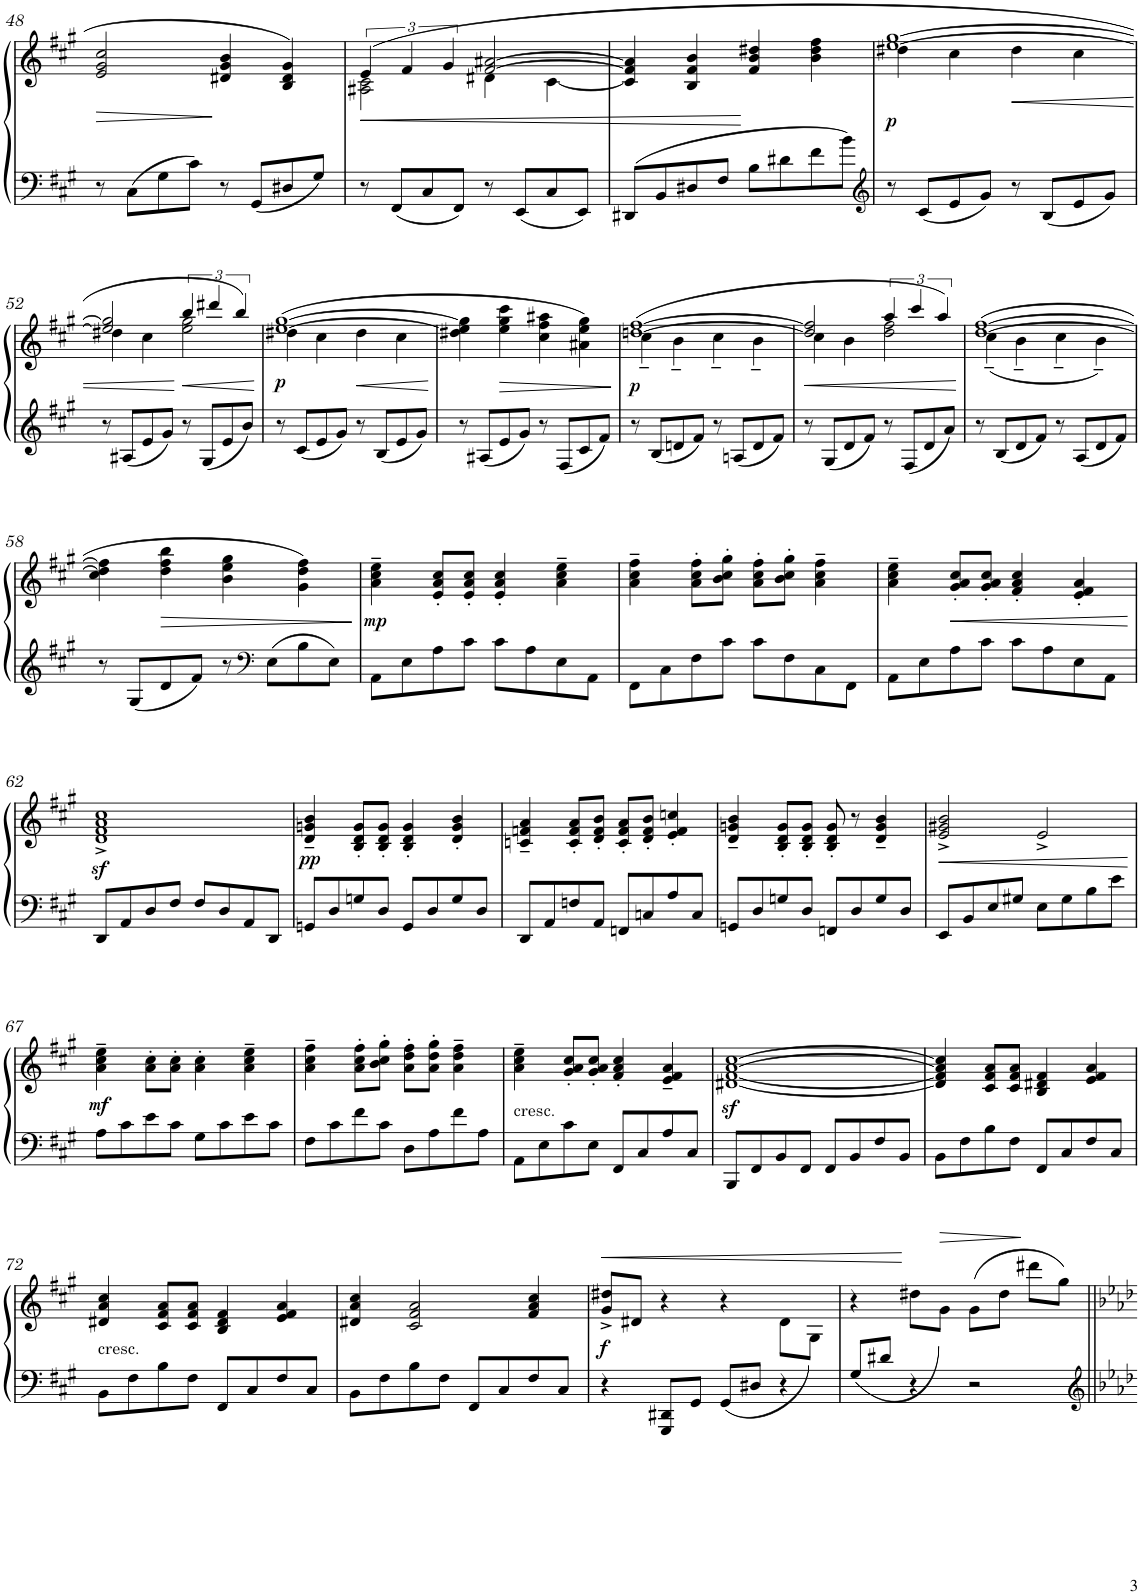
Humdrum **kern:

**kern	**kern	**dynam
*part1	*part1	*part1
*staff2	*staff1	*staff1/2
*I"Piano	*	*
*I'Pno.	*	*
!!LO:PB:g=z
*clefF4	*clefG2	*
*k[f#c#g#]	*k[f#c#g#]	*
*M4/4	*M4/4	*
*met(c)	*met(c)	*
=48	=48	=48
!	!	!LO:HP:b
8r	2e/ 2g#/ 2cc#/	>
8C#\L	.	.
8G#\	.	.
8c#\J	.	.
8r	4d#X/ 4g#/ 4b/	.
8GG#/L	.	.
8D#X/	4B/ 4d#/ 4g#/	.
8G#/J	.	.
=49	=49	=49
!	!	!LO:HP:b
*	*^	*
8r	(6e/	2A#X\ 2c#\	<
8FF#/L	.	.	.
.	6f#/	.	.
8C#/	.	.	.
.	6g#/	.	.
8FF#/J	.	.	.
8r	[2f#/ [2a#X/	4d#X\	.
8EE/L	.	.	.
8C#/	.	[4c#\	.
8EE/J	.	.	.
*	*v	*v	*
=50	=50	=50
8DD#X/L	4c#/] 4f#/] 4a#/]	.
8BB/	.	.
8D#X/	4B/ 4f#/ 4b/	.
8F#/J	.	.
8B\L	4f#/ 4b/ 4dd#X/	]
8d#X\	.	.
8f#\	4b\ 4dd#\ 4ff#\	.
8b\J	.	.
=51	=51	=51
*clefG2	*	*
*	*^	*
!	!	!	!LO:DY:b
8r	[1ee [1gg#	4dd#X\	p
8c#/L	.	.	.
8e/	.	4cc#\	.
8g#/J	.	.	.
!	!	!	!LO:HP:b
8r	.	4dd#\	<
8B/L	.	.	.
8e/	.	4cc#\	.
8g#/J	.	.	.
!!LO:LB:g=z	!!
=52	=52	=52	=52
8r	2ee/] 2gg#/]	4dd#X\	.
8A#X/L	.	.	.
8e/	.	4cc#\	.
8g#/J	.	.	.
!	!	!	!LO:HP:n=1:b
8r	6bb/	2ee\ 2gg#\	[ <
8G#/L	.	.	.
.	6ddd#X/	.	.
8e/	.	.	.
.	6bb/)	.	.
8b/J	.	.	.
*	*v	*v	*
.	.	[
=53	=53	=53
*	*^	*
!	!	!	!LO:DY:b
8r	([1ee [1gg#	4dd#X\	p
8c#/L	.	.	.
8e/	.	4cc#\	.
8g#/J	.	.	.
!	!	!	!LO:HP:b
8r	.	4dd#\	<
8B/L	.	.	.
8e/	.	4cc#\	.
8g#/J	.	.	.
*	*v	*v	*
.	.	[
=54	=54	=54
8r	4dd#X\ 4ee\] 4gg#\]	.
8A#X/L	.	.
!	!	!LO:HP:b
8e/	4ee\ 4gg#\ 4ccc#\	>
8g#/J	.	.
8r	4cc#\ 4ff#\ 4aa#X\	.
8F#/L	.	.
8c#/	4a#X\ 4ee\ 4gg#\)	.
8f#/J	.	.
.	.	[
=55	=55	=55
*	*^	*
!	!	!	!LO:DY:b
8r	([1ddn [1ff#	4cc#~\	p
8B/L	.	.	.
8dn/	.	4b~\	.
8f#/J	.	.	.
8r	.	4cc#~\	.
8An/L	.	.	.
8d/	.	4b~\	.
8f#/J	.	.	.
=56	=56	=56	=56
!	!	!	!LO:HP:b
8r	2dd/] 2ff#/]	4cc#\	<
8G#/L	.	.	.
8d/	.	4b\	.
8f#/J	.	.	.
8r	6aa/	2dd\ 2ff#\	.
8F#/L	.	.	.
.	6ccc#/	.	.
8d/	.	.	.
.	6aa/)	.	.
8a/J	.	.	.
*	*v	*v	*
.	.	]
=57	=57	=57
*	*^	*
8r	([1dd [1ff#	(4cc#~\	.
8B/L	.	.	.
8d/	.	4b~\	.
8f#/J	.	.	.
8r	.	4cc#~\	.
8A/L	.	.	.
8d/	.	4b~\)	.
8f#/J	.	.	.
*	*v	*v	*
!!LO:LB:g=z
=58	=58	=58
8r	4cc#\ 4dd\] 4ff#\]	.
8G#/L	.	.
!	!	!LO:HP:b
8d/	4dd\ 4ff#\ 4bb\	>
8f#/J	.	.
8r	4b\ 4ee\ 4gg#\	.
*clefF4	*	*
8E\L	.	.
8B\	4g#\ 4dd\ 4ff#\)	.
8E\J	.	.
.	.	[
=59	=59	=59
!	!	!LO:DY:b
8AA\L	4a\~ 4cc#\~ 4ee\~	mp
8E\	.	.
8A\	8e/' 8a/' 8cc#/'L	.
8c#\J	8e/' 8a/' 8cc#/'J	.
8c#\L	4e/' 4a/' 4cc#/'	.
8A\	.	.
8E\	4a\~ 4cc#\~ 4ee\~	.
8AA\J	.	.
=60	=60	=60
8FF#\L	4a\~ 4cc#\~ 4ff#\~	.
8C#\	.	.
8F#\	8a\' 8cc#\' 8ff#\'L	.
8c#\J	8b\' 8cc#\' 8gg#\'J	.
8c#\L	8a\' 8cc#\' 8ff#\'L	.
8F#\	8b\' 8cc#\' 8gg#\'J	.
8C#\	4a\~ 4cc#\~ 4ff#\~	.
8FF#\J	.	.
=61	=61	=61
8AA\L	4a\~ 4cc#\~ 4ee\~	.
8E\	.	.
!	!	!LO:HP:b
8A\	8g#/' 8a/' 8cc#/'L	<
8c#\J	8g#/' 8a/' 8cc#/'J	.
8c#\L	4f#/' 4a/' 4cc#/'	.
8A\	.	.
8E\	4e/' 4f#/' 4a/'	.
8AA\J	.	.
.	.	]
!!LO:LB:g=z
=62	=62	=62
8DD/L	1dz<^ 1f#z<^ 1az<^ 1cc#z<^	.
8AA/	.	.
8D/	.	.
8F#/J	.	.
8F#/L	.	.
8D/	.	.
8AA/	.	.
8DD/J	.	.
=63	=63	=63
!	!	!LO:DY:b
8GGn/L	4d/~ 4gn/~ 4b/~	pp
8D/	.	.
8Gn/	8B/' 8d/' 8g/'L	.
8D/J	8B/' 8d/' 8g/'J	.
8GG/L	4B/' 4d/' 4g/'	.
8D/	.	.
8G/	4d/' 4g/' 4b/'	.
8D/J	.	.
=64	=64	=64
8DD/L	4cn/~ 4fn/~ 4a/~	.
8AA/	.	.
8Fn/	8c/' 8f/' 8a/'L	.
8AA/J	8d/' 8f/' 8b/'J	.
8FFn/L	8c/' 8f/' 8a/'L	.
8Cn/	8d/' 8f/' 8b/'J	.
8A/	4e/' 4f/' 4ccn/'	.
8C/J	.	.
=65	=65	=65
8GGn/L	4d/~ 4gn/~ 4b/~	.
8D/	.	.
8Gn/	8B/' 8d/' 8g/'L	.
8D/J	8B/' 8d/' 8g/'J	.
8FFn/L	8B/' 8d/' 8g/'	.
8D/	8r	.
8G/	4d/~ 4g/~ 4b/~	.
8D/J	.	.
=66	=66	=66
!	!	!LO:HP:b
8EE/L	2e/^ 2g#X/^ 2b/^	<
8BB/	.	.
8E/	.	.
8G#X/J	.	.
8E\L	2e^/	.
8G#\	.	.
8B\	.	.
8e\J	.	.
.	.	[
!!LO:LB:g=z
=67	=67	=67
!	!	!LO:DY:b
8A\L	4a\~ 4cc#\~ 4ee\~	mf
8c#\	.	.
8e\	8a\' 8cc#\'L	.
8c#\J	8a\' 8cc#\'J	.
8G#\L	4a\' 4cc#\'	.
8c#\	.	.
8e\	4a\~ 4cc#\~ 4ee\~	.
8c#\J	.	.
=68	=68	=68
8F#\L	4a\~ 4cc#\~ 4ff#\~	.
8c#\	.	.
8f#\	8a\' 8cc#\' 8ff#\'L	.
8c#\J	8b\' 8cc#\' 8gg#\'J	.
8D\L	8a\' 8dd\' 8ff#\'L	.
8A\	8a\' 8dd\' 8gg#\'J	.
8f#\	4a\~ 4dd\~ 4ff#\~	.
8A\J	.	.
=69	=69	=69
!	!LO:TX:b:t=cresc.	!
8AA\L	4a\~ 4cc#\~ 4ee\~	.
8E\	.	.
8c#\	8g#/' 8a/' 8cc#/'L	.
8E\J	8g#/' 8a/' 8cc#/'J	.
8FF#/L	4f#/' 4a/' 4cc#/'	.
8C#/	.	.
8A/	4e/~ 4f#/~ 4a/~	.
8C#/J	.	.
=70	=70	=70
8BBB/L	[1d#Xz< [1f#z< [1az< [1cc#z<	.
8FF#/	.	.
8BB/	.	.
8FF#/J	.	.
8FF#/L	.	.
8BB/	.	.
8F#/	.	.
8BB/J	.	.
=71	=71	=71
8BB\L	4d#/] 4f#/] 4a/] 4cc#/]	.
8F#\	.	.
8B\	8c#/ 8f#/ 8a/L	.
8F#\J	8c#/ 8f#/ 8a/J	.
8FF#/L	4B/ 4d#X/ 4f#/	.
8C#/	.	.
8F#/	4e/ 4f#/ 4a/	.
8C#/J	.	.
!!LO:LB:g=z
=72	=72	=72
!	!LO:TX:b:t=cresc.	!
8BB\L	4d#X/ 4a/ 4cc#/	.
8F#\	.	.
8B\	8c#/ 8f#/ 8a/L	.
8F#\J	8c#/ 8f#/ 8a/J	.
8FF#/L	4B/ 4d#/ 4f#/	.
8C#/	.	.
8F#/	4e/ 4f#/ 4a/	.
8C#/J	.	.
=73	=73	=73
8BB\L	4d#X/ 4a/ 4cc#/	.
8F#\	.	.
8B\	2c#/ 2f#/ 2a/	.
8F#\J	.	.
8FF#/L	.	.
8C#/	.	.
8F#/	4f#/ 4a/ 4cc#/	.
8C#/J	.	.
=74	=74	=74
!	!	!LO:HP:b
!	!	!LO:DY:n=1:b
4r	8g#/^ 8dd#X/^L	< f
.	8d#X/J	.
8GGG#/ 8DD#X/L	4r	.
8GG#/J	.	.
(8GG#/L	4r	.
8D#X/J	.	.
4r	8d#\L	.
.	(8G#\J	.
=75	=75	=75
8G#/L	4r	.
8d#X/J	.	.
4r	8dd#X\L	[
.	8g#\J)	.
2r	(8g#\L	.
.	8dd#\J	.
.	8ddd#X\L	[
.	8gg#\J)	.
=||	=||	=||
*-	*-	*-
